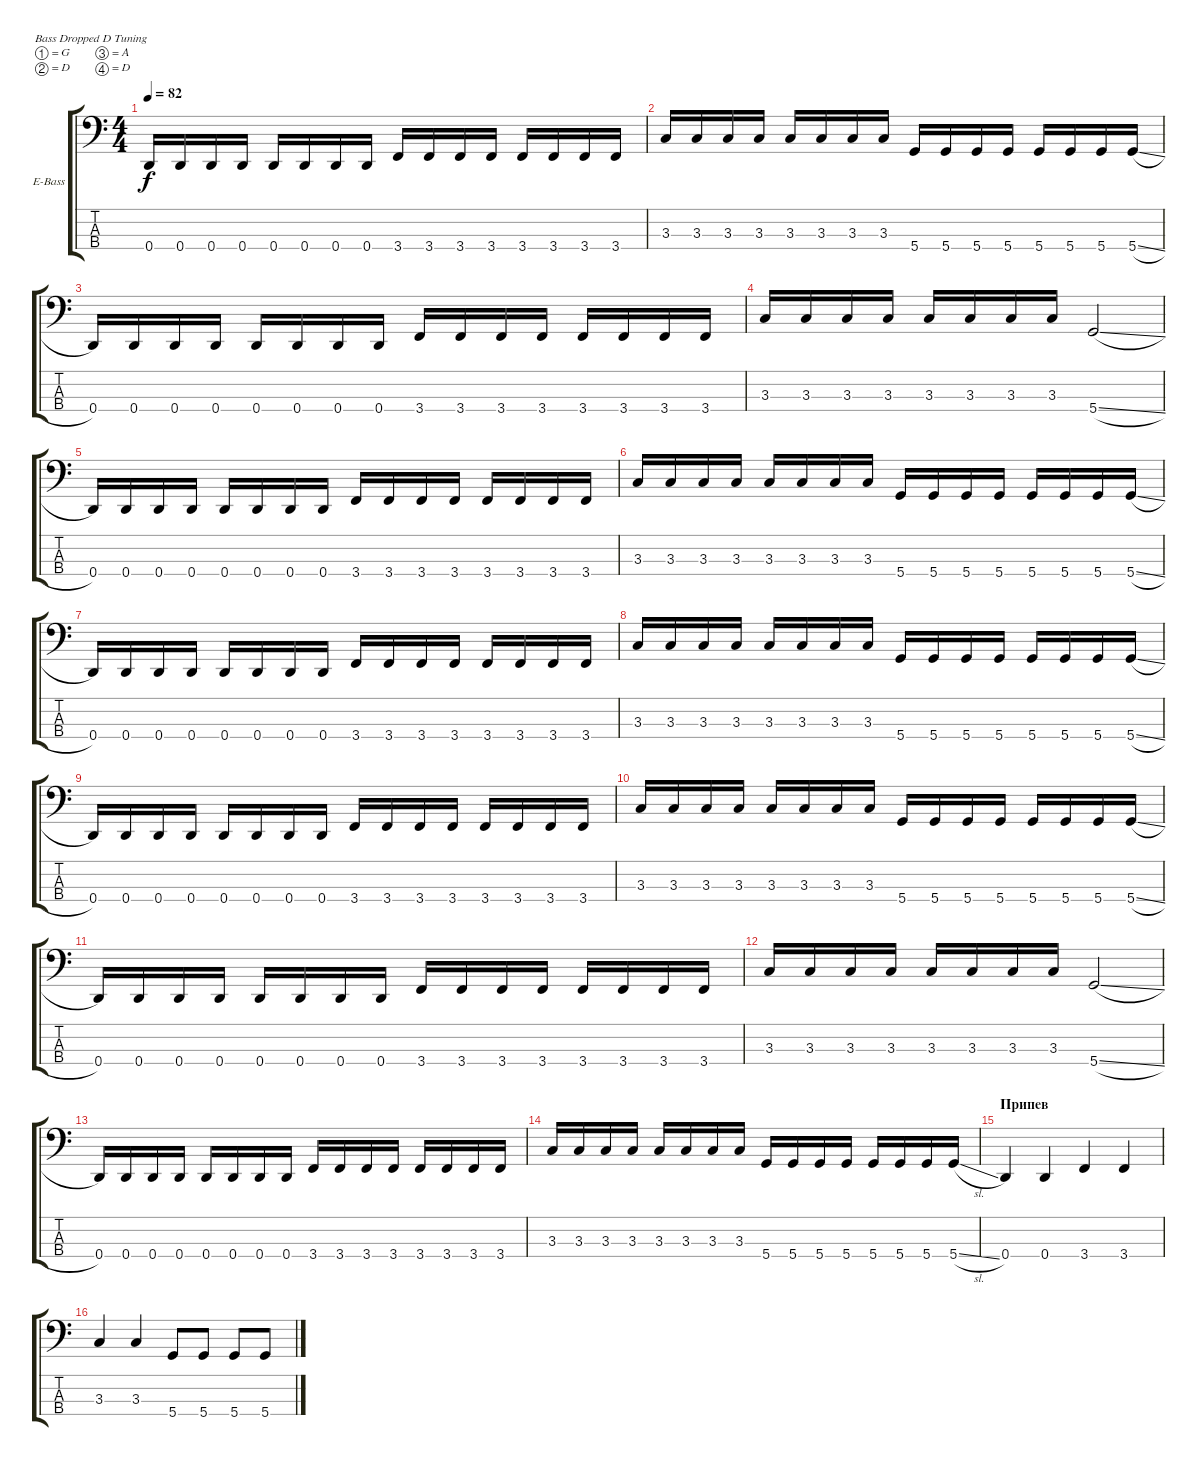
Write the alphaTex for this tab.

\defaultSystemsLayout 4
\bracketExtendMode groupsimilarinstruments
\firstSystemTrackNameOrientation horizontal
\otherSystemsTrackNameOrientation horizontal
\track ("Electric Bass" "E-Bass") {instrument electricbassfinger}
\staff {score tabs}
\tuning (G2 D2 A1 D1)
\ts (4 4)
\tempo 82
\clef f4
\ks c
0.4.16{dy f} 0.4.16 0.4.16 0.4.16 0.4.16 0.4.16 0.4.16 0.4.16 3.4.16 3.4.16 3.4.16 3.4.16 3.4.16 3.4.16 3.4.16 3.4.16 |
3.3.16 3.3.16 3.3.16 3.3.16 3.3.16 3.3.16 3.3.16 3.3.16 5.4.16 5.4.16 5.4.16 5.4.16 5.4.16 5.4.16 5.4.16 5.4{sl}.16 |
0.4.16 0.4.16 0.4.16 0.4.16 0.4.16 0.4.16 0.4.16 0.4.16 3.4.16 3.4.16 3.4.16 3.4.16 3.4.16 3.4.16 3.4.16 3.4.16 |
3.3.16 3.3.16 3.3.16 3.3.16 3.3.16 3.3.16 3.3.16 3.3.16 5.4{sl}.2 |
0.4.16 0.4.16 0.4.16 0.4.16 0.4.16 0.4.16 0.4.16 0.4.16 3.4.16 3.4.16 3.4.16 3.4.16 3.4.16 3.4.16 3.4.16 3.4.16 |
3.3.16 3.3.16 3.3.16 3.3.16 3.3.16 3.3.16 3.3.16 3.3.16 5.4.16 5.4.16 5.4.16 5.4.16 5.4.16 5.4.16 5.4.16 5.4{sl}.16 |
0.4.16 0.4.16 0.4.16 0.4.16 0.4.16 0.4.16 0.4.16 0.4.16 3.4.16 3.4.16 3.4.16 3.4.16 3.4.16 3.4.16 3.4.16 3.4.16 |
3.3.16 3.3.16 3.3.16 3.3.16 3.3.16 3.3.16 3.3.16 3.3.16 5.4.16 5.4.16 5.4.16 5.4.16 5.4.16 5.4.16 5.4.16 5.4{sl}.16 |
0.4.16 0.4.16 0.4.16 0.4.16 0.4.16 0.4.16 0.4.16 0.4.16 3.4.16 3.4.16 3.4.16 3.4.16 3.4.16 3.4.16 3.4.16 3.4.16 |
3.3.16 3.3.16 3.3.16 3.3.16 3.3.16 3.3.16 3.3.16 3.3.16 5.4.16 5.4.16 5.4.16 5.4.16 5.4.16 5.4.16 5.4.16 5.4{sl}.16 |
0.4.16 0.4.16 0.4.16 0.4.16 0.4.16 0.4.16 0.4.16 0.4.16 3.4.16 3.4.16 3.4.16 3.4.16 3.4.16 3.4.16 3.4.16 3.4.16 |
3.3.16 3.3.16 3.3.16 3.3.16 3.3.16 3.3.16 3.3.16 3.3.16 5.4{sl}.2 |
0.4.16 0.4.16 0.4.16 0.4.16 0.4.16 0.4.16 0.4.16 0.4.16 3.4.16 3.4.16 3.4.16 3.4.16 3.4.16 3.4.16 3.4.16 3.4.16 |
3.3.16 3.3.16 3.3.16 3.3.16 3.3.16 3.3.16 3.3.16 3.3.16 5.4.16 5.4.16 5.4.16 5.4.16 5.4.16 5.4.16 5.4.16 5.4{sl}.16 |
\section ("" "Припев")
0.4.4 0.4.4 3.4.4 3.4.4 |
3.3.4 3.3.4 5.4.8 5.4.8 5.4.8 5.4.8
